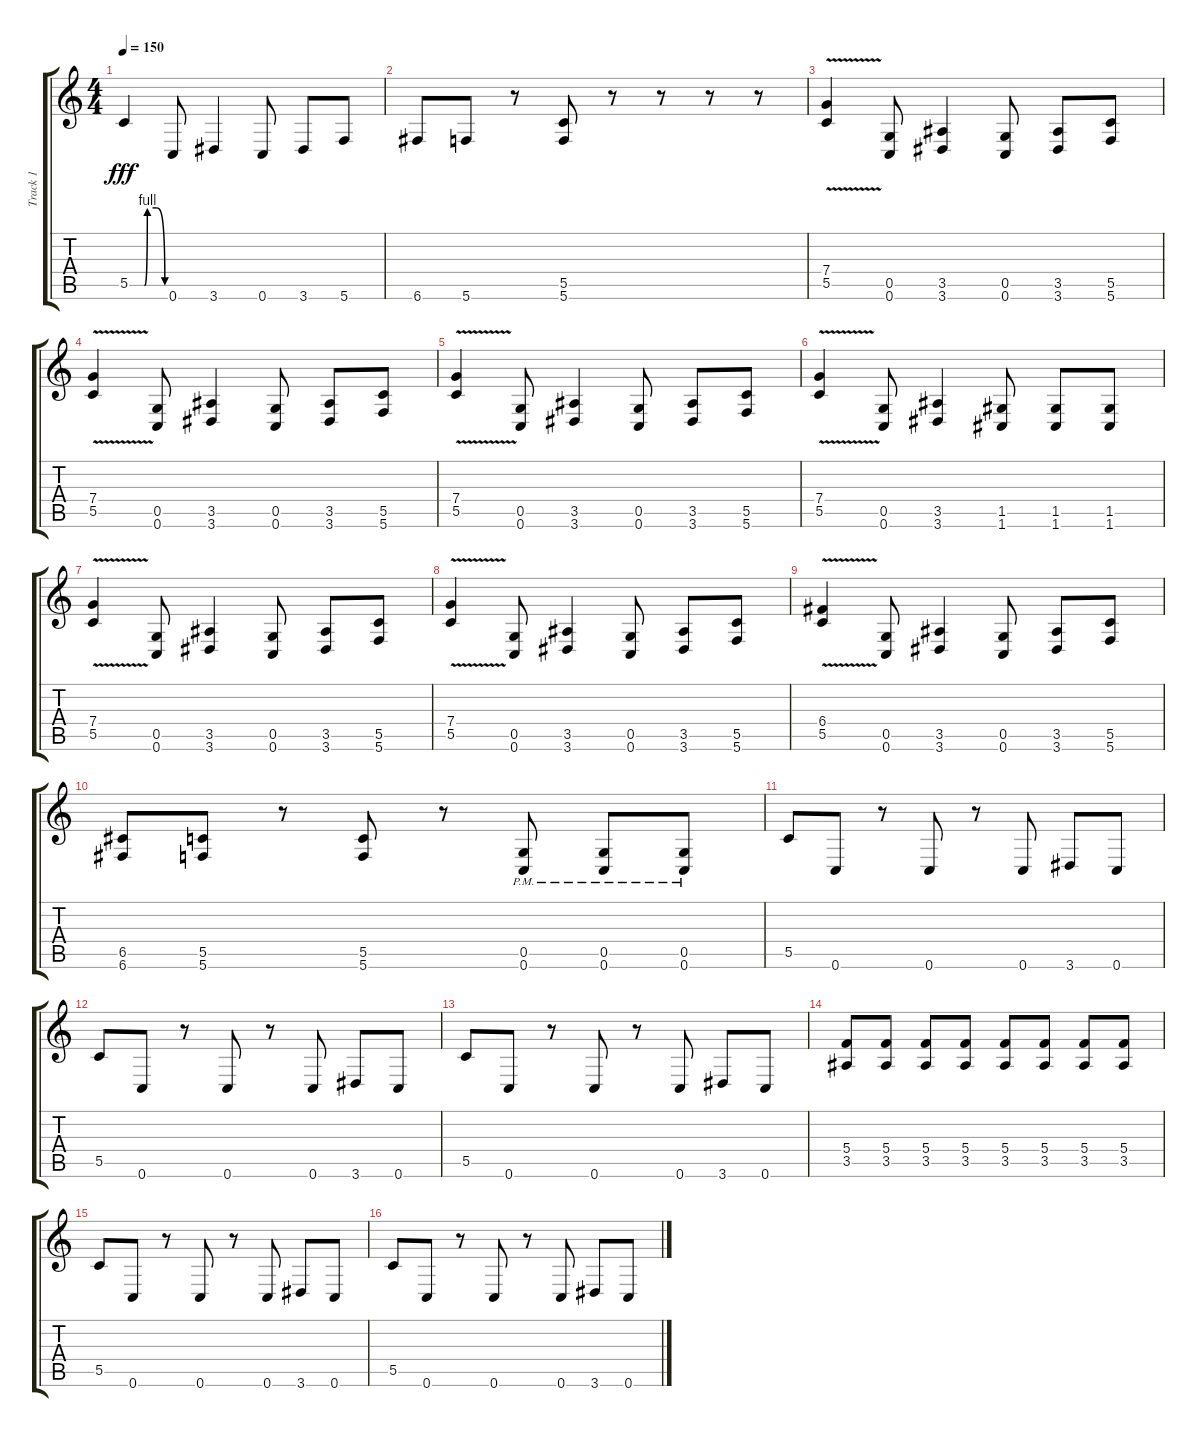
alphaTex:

\track ("Track 1" "Track 1") {instrument overdrivenguitar}
\staff {score tabs}
\tuning (D4 A3 F3 C3 G2 C2) {hide}
\ts (4 4)
\tempo 150
\clef g2
\ks c
5.5{be (custom 0 0 25 0 30 4 45 4 60 0)}.4{dy fff instrument overdrivenguitar} 0.6.8 3.6.4 0.6.8 3.6.8 5.6.8 |
6.6.8 5.6.8 r.8 (5.5 5.6).8 r.8 r.8 r.8 r.8 |
(7.4{v} 5.5{v}).4 (0.5 0.6).8 (3.5 3.6).4 (0.5 0.6).8 (3.5 3.6).8 (5.5 5.6).8 |
(7.4{v} 5.5{v}).4 (0.5 0.6).8 (3.5 3.6).4 (0.5 0.6).8 (3.5 3.6).8 (5.5 5.6).8 |
(7.4{v} 5.5{v}).4 (0.5 0.6).8 (3.5 3.6).4 (0.5 0.6).8 (3.5 3.6).8 (5.5 5.6).8 |
(7.4{v} 5.5{v}).4 (0.5 0.6).8 (3.5 3.6).4 (1.5 1.6).8 (1.5 1.6).8 (1.5 1.6).8 |
(7.4{v} 5.5{v}).4 (0.5 0.6).8 (3.5 3.6).4 (0.5 0.6).8 (3.5 3.6).8 (5.5 5.6).8 |
(7.4{v} 5.5{v}).4 (0.5 0.6).8 (3.5 3.6).4 (0.5 0.6).8 (3.5 3.6).8 (5.5 5.6).8 |
(6.4{v} 5.5{v}).4 (0.5 0.6).8 (3.5 3.6).4 (0.5 0.6).8 (3.5 3.6).8 (5.5 5.6).8 |
(6.5 6.6).8 (5.5 5.6).8 r.8 (5.5 5.6).8 r.8 (0.5{pm} 0.6{pm}).8 (0.5{pm} 0.6{pm}).8 (0.5{pm} 0.6{pm}).8 |
5.5.8 0.6.8 r.8 0.6.8 r.8 0.6.8 3.6.8 0.6.8 |
5.5.8 0.6.8 r.8 0.6.8 r.8 0.6.8 3.6.8 0.6.8 |
5.5.8 0.6.8 r.8 0.6.8 r.8 0.6.8 3.6.8 0.6.8 |
(5.4 3.5).8 (5.4 3.5).8 (5.4 3.5).8 (5.4 3.5).8 (5.4 3.5).8 (5.4 3.5).8 (5.4 3.5).8 (5.4 3.5).8 |
5.5.8 0.6.8 r.8 0.6.8 r.8 0.6.8 3.6.8 0.6.8 |
5.5.8 0.6.8 r.8 0.6.8 r.8 0.6.8 3.6.8 0.6.8
